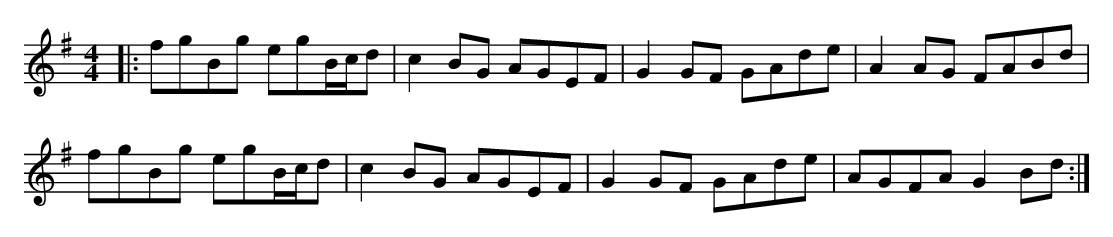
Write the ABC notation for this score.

X:1
M:4/4
K:G
|:fgBg egB/c/d|c2BG AGEF|G2GF GAde|A2AG FABd|
fgBg egB/c/d|c2BG AGEF|G2GF GAde|AGFA G2Bd:|
